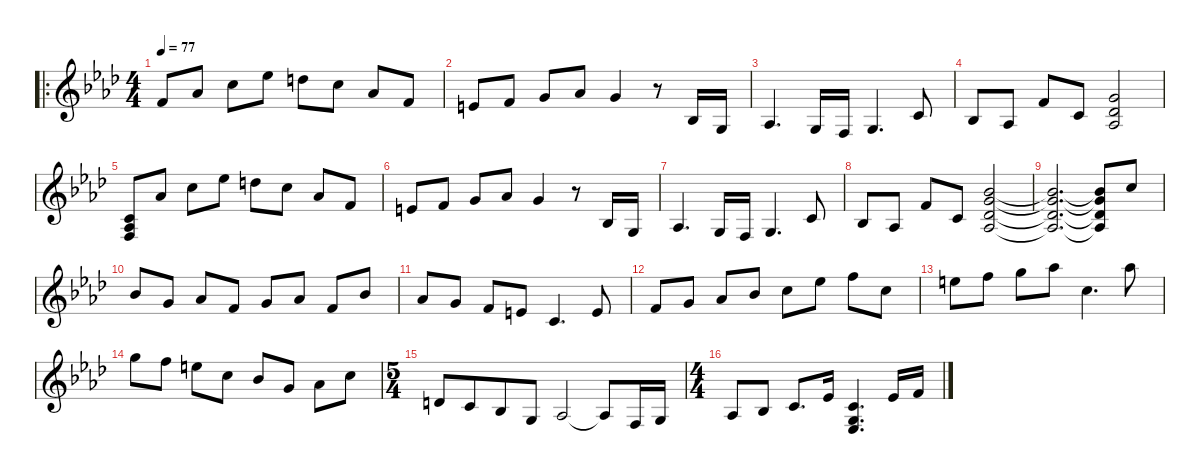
\defaultSystemsLayout 4
\hideDynamics
\bracketExtendMode groupsimilarinstruments
\singleTrackTrackNamePolicy hidden
\multiTrackTrackNamePolicy hidden
\firstSystemTrackNameMode fullname
\firstSystemTrackNameOrientation horizontal
\otherSystemsTrackNameOrientation horizontal
\extendBarLines
\track ("" "pno.") {instrument acousticgrandpiano}
\staff {score}
\tuning (E4 B3 G3 D3 A2 E2 B1)
\ro
\ts (4 4)
\beaming (8 2 2 2 2)
\tempo 77
\clef g2
\ks fminor
15.4{acc forcenatural}.8{dy mf instrument acousticgrandpiano beam Up} 13.3{acc b}.8{dy f beam Up} 13.2{acc forcenatural}.8{dy fff beam Down} 16.2{acc b}.8{dy f beam Down} 15.2{acc forcenatural}.8{dy ff beam Down} 13.2{acc forcenatural}.8{dy f beam Down} 13.3{acc b}.8{dy p beam Up} 15.4{acc forcenatural}.8{dy mf beam Up} |
14.4{acc forcenatural}.8{beam Up} 15.4{acc forcenatural}.8{beam Up} 12.3{acc forcenatural}.8{beam Up} 13.3{acc b}.8{dy f beam Up} 12.3{acc forcenatural}.4{beam Up} r.8{beam Up} 13.5{acc b}.16{dy ff beam Up} 15.6{acc forcenatural}.16{beam Up} |
16.6{acc b}.4{d beam Up} 15.6{acc forcenatural}.16{dy f beam Up} 13.6{acc forcenatural}.16{beam Up} 15.6{acc forcenatural}.4{d beam Up} 15.5{acc forcenatural}.8{beam Up} |
13.5{acc b}.8{beam Up} 16.6{acc b}.8{beam Up} 15.4{acc forcenatural}.8{dy mf beam Up} 15.5{acc forcenatural}.8{dy f beam Up} (12.3{acc forcenatural} 16.5{acc b} 16.6{acc b}).2{beam Up} |
(15.5{acc forcenatural} 16.6{acc b} 18.7{acc forcenatural}).8{beam Up} 13.3{acc b}.8{dy mp beam Up} 13.2{acc forcenatural}.8{dy mf beam Down} 16.2{acc b}.8{dy f beam Down} 15.2{acc forcenatural}.8{dy ff beam Down} 13.2{acc forcenatural}.8{dy f beam Down} 13.3{acc b}.8{dy mp beam Up} 15.4{acc forcenatural}.8{dy f beam Up} |
14.4{acc forcenatural}.8{dy mp beam Up} 15.4{acc forcenatural}.8{dy mf beam Up} 12.3{acc forcenatural}.8{beam Up} 13.3{acc b}.8{dy f beam Up} 12.3{acc forcenatural}.4{dy mf beam Up} r.8{beam Up} 13.5{acc b}.16{dy ff beam Up} 15.6{acc forcenatural}.16{beam Up} |
16.6{acc b}.4{d beam Up} 15.6{acc forcenatural}.16{dy f beam Up} 13.6{acc forcenatural}.16{beam Up} 15.6{acc forcenatural}.4{d dy mf beam Up} 15.5{acc forcenatural}.8{dy f beam Up} |
13.5{acc b}.8{beam Up} 16.6{acc b}.8{beam Up} 15.4{acc forcenatural}.8{dy mf beam Up} 15.5{acc forcenatural}.8{dy f beam Up} (12.3{acc forcenatural} 20.4{acc b} 16.5{acc b} 16.6{acc b}).2{beam Up} |
(12.3{t acc forcenatural} 20.4{t acc b} 16.5{t acc b} 16.6{t acc b}).2{d beam Up} (12.3{t acc forcenatural} 20.4{t acc b} 16.5{t acc b} 16.6{t acc b}).8{beam Up} 13.2{acc forcenatural}.8{beam Up} |
15.3{acc b}.8{beam Up} 12.3{acc forcenatural}.8{beam Up} 13.3{acc b}.8{beam Up} 15.4{acc forcenatural}.8{beam Up} 12.3{acc forcenatural}.8{dy mf beam Up} 13.3{acc b}.8{beam Up} 15.4{acc forcenatural}.8{beam Up} 15.3{acc b}.8{dy f beam Up} |
13.3{acc b}.8{beam Up} 12.3{acc forcenatural}.8{beam Up} 15.4{acc forcenatural}.8{beam Up} 14.4{acc forcenatural}.8{beam Up} 15.5{acc forcenatural}.4{d beam Up} 14.4{acc forcenatural}.8{beam Up} |
15.4{acc forcenatural}.8{beam Up} 12.3{acc forcenatural}.8{beam Up} 13.3{acc b}.8{beam Up} 15.3{acc b}.8{beam Up} 13.2{acc forcenatural}.8{beam Down} 16.2{acc b}.8{beam Down} 13.1{acc forcenatural}.8{beam Down} 13.2{acc forcenatural}.8{beam Down} |
17.2{acc forcenatural}.8{beam Down} 13.1{acc forcenatural}.8{beam Down} 15.1{acc forcenatural}.8{beam Down} 16.1{acc b}.8{beam Down} 13.2{acc forcenatural}.4{d beam Down} 16.1{acc b}.8{dy mf beam Down} |
15.1{acc forcenatural}.8{dy f beam Down} 13.1{acc forcenatural}.8{beam Down} 17.2{acc forcenatural}.8{dy mf beam Down} 13.2{acc forcenatural}.8{dy f beam Down} 15.3{acc b}.8{beam Up} 12.3{acc forcenatural}.8{beam Up} 13.3{acc b}.8{beam Down} 13.2{acc forcenatural}.8{beam Down} |
\ts (5 4)
\beaming (8 6 4)
17.5{acc forcenatural}.8{beam Up} 15.5{acc forcenatural}.8{beam Up} 13.5{acc b}.8{beam Up} 15.6{acc forcenatural}.8{beam Up} 16.6{acc b}.2{dy ff beam Up} 16.6{t acc b}.8{dy f beam Up} 13.6{acc forcenatural}.16{dy fff beam Up} 15.6{acc forcenatural}.16{beam Up} |
\ts (4 4)
\beaming (8 2 2 2 2)
16.6{acc b}.8{dy ff beam Up} 13.5{acc b}.8{dy f beam Up} 15.5{acc forcenatural}.8{d beam Up} 13.4{acc b}.16{beam Up} (15.5{acc forcenatural} 15.6{acc forcenatural} 16.7{acc b}).4{d beam Up} 13.4{acc b}.16{beam Up} 15.4{acc forcenatural}.16{dy ff beam Up}
